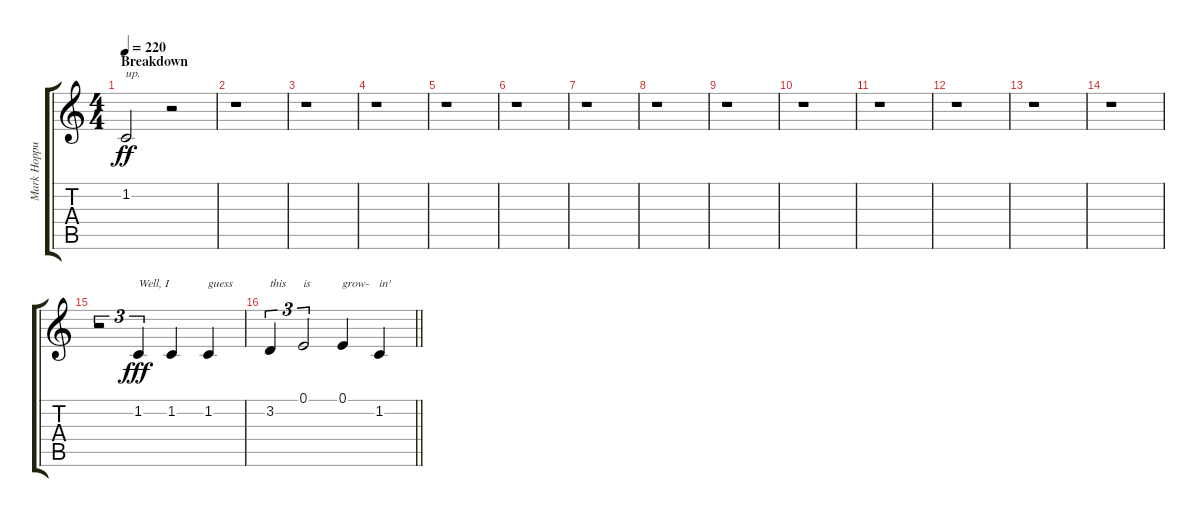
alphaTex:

\track ("Mark Hoppus - Vocals" "Mark Hoppu") {instrument lead2sawtooth}
\staff {score tabs}
\tuning (E4 B3 G3 D3 A2 E2) {hide}
\ts (4 4)
\section ("" "Breakdown")
\tempo 220
\clef g2
\ks c
1.2.2{txt "up." dy ff volume 14} r.2 |
r.1 |
r.1 |
r.1 |
r.1 |
r.1 |
r.1 |
r.1 |
r.1 |
r.1 |
r.1 |
r.1 |
r.1 |
r.1 |
r.2{tu (3 2) volume 16} 1.2.4{tu (3 2) txt "Well, I" dy fff} 1.2.4 1.2.4{txt "guess"} |
\barLineRight lightlight
3.2.4{tu (3 2) txt "this"} 0.1.2{tu (3 2) txt "is"} 0.1.4{txt "grow-"} 1.2.4{txt "in'"}
